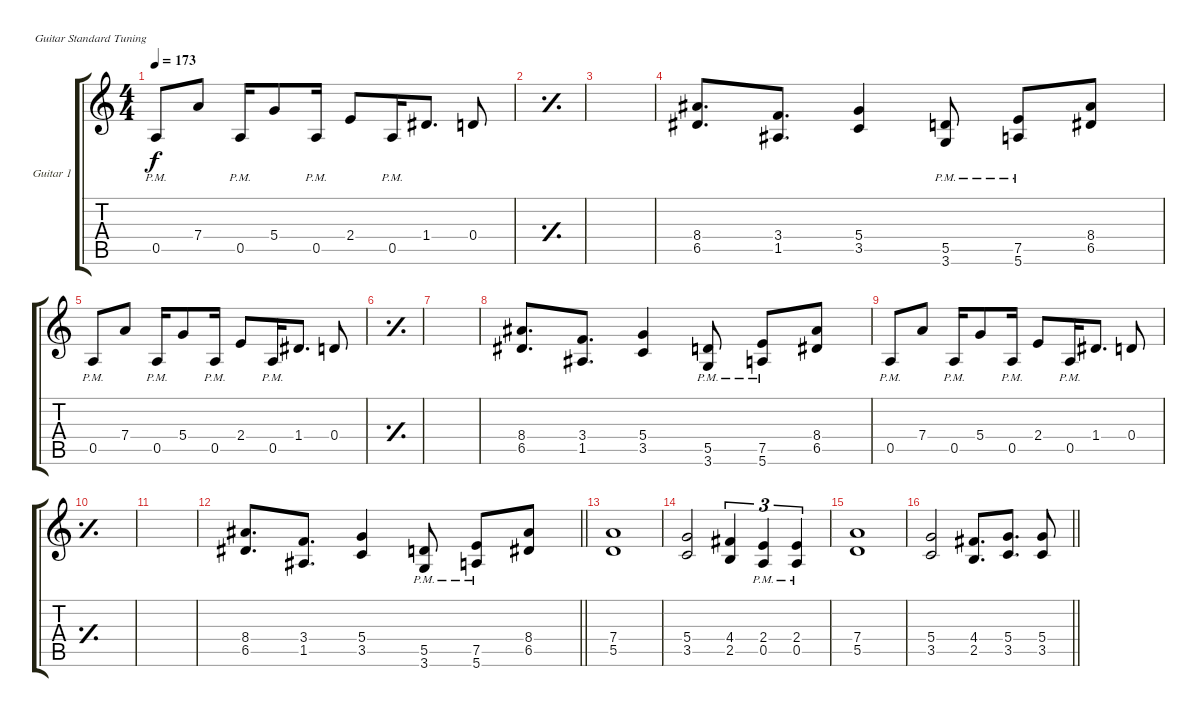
\bracketExtendMode groupsimilarinstruments
\firstSystemTrackNameOrientation horizontal
\otherSystemsTrackNameOrientation horizontal
\track ("Guitar 1" "Guitar 1") {instrument distortionguitar}
\staff {score tabs}
\tuning (E4 B3 G3 D3 A2 E2)
\ts (4 4)
\tempo 173
\clef g2
\ks c
0.5{pm}.8{dy f} 7.4.8 0.5{pm}.16 5.4.8 0.5{pm}.16 2.4.8 0.5{pm}.16 1.4.8{d} 0.4.8 |
\simile simple
|
|
\simile none
(8.4 6.5).8{d} (3.4 1.5).8{d} (5.4 3.5).4 (5.5{pm} 3.6{pm}).8 (7.5{pm} 5.6{pm}).8 (8.4 6.5).8 |
0.5{pm}.8 7.4.8 0.5{pm}.16 5.4.8 0.5{pm}.16 2.4.8 0.5{pm}.16 1.4.8{d} 0.4.8 |
\simile simple
|
|
\simile none
(8.4 6.5).8{d} (3.4 1.5).8{d} (5.4 3.5).4 (5.5{pm} 3.6{pm}).8 (7.5{pm} 5.6{pm}).8 (8.4 6.5).8 |
0.5{pm}.8 7.4.8 0.5{pm}.16 5.4.8 0.5{pm}.16 2.4.8 0.5{pm}.16 1.4.8{d} 0.4.8 |
\simile simple
|
|
\simile none
\barLineRight lightlight
(8.4 6.5).8{d} (3.4 1.5).8{d} (5.4 3.5).4 (5.5{pm} 3.6{pm}).8 (7.5{pm} 5.6{pm}).8 (8.4 6.5).8 |
(7.4 5.5).1 |
(5.4 3.5).2 (4.4 2.5).4{tu (3 2)} (2.4{pm} 0.5{pm}).4{tu (3 2)} (2.4{pm} 0.5{pm}).4{tu (3 2)} |
(7.4 5.5).1 |
\barLineRight lightlight
(5.4 3.5).2 (4.4 2.5).8{d} (5.4 3.5).8{d} (5.4 3.5).8
